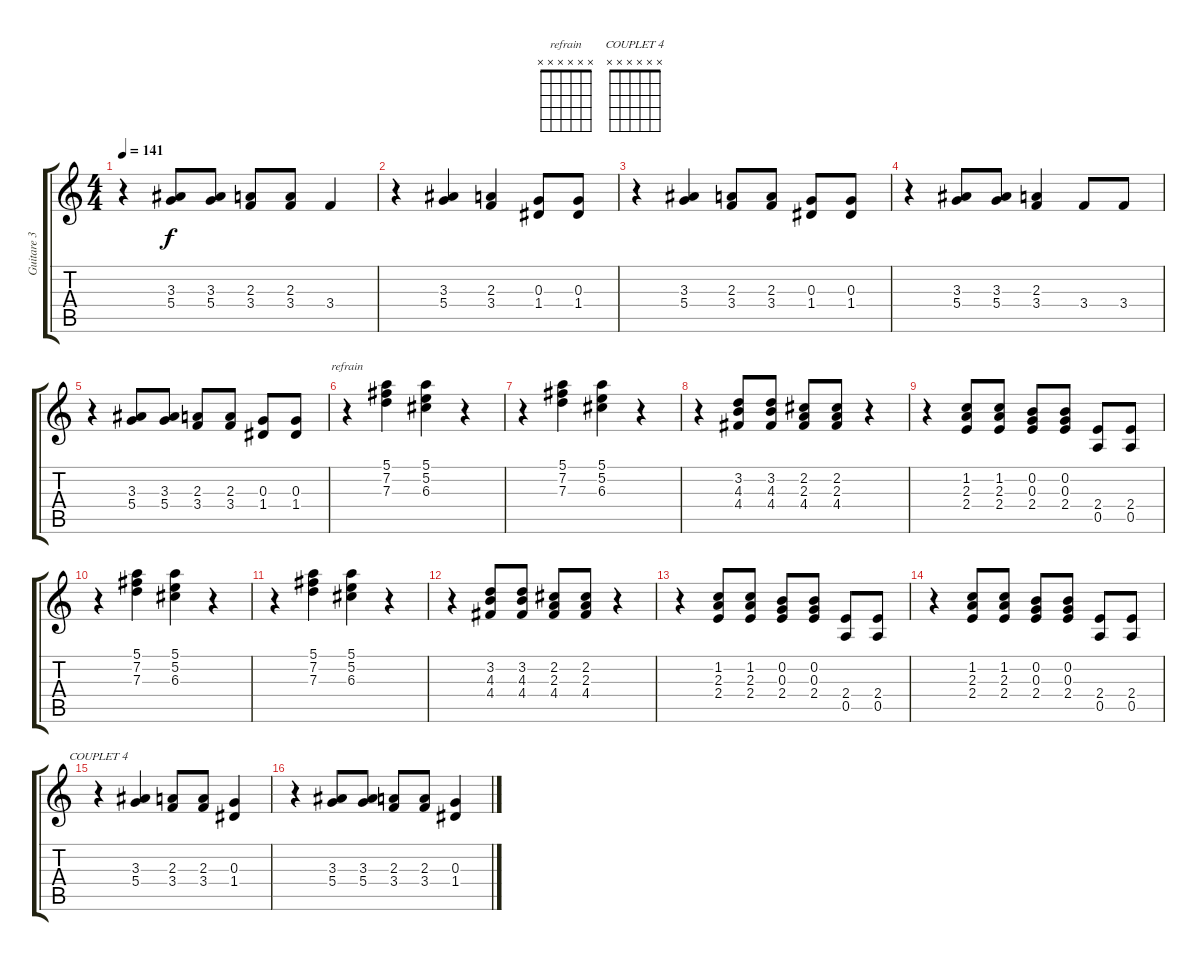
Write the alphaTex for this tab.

\track ("Guitare 3" "Guitare 3") {instrument distortionguitar}
\staff {score tabs}
\tuning (E4 B3 G3 D3 A2 E2) {hide}
\chord ("refrain" x x x x x x) {firstfret 0}
\chord ("COUPLET 4" x x x x x x) {firstfret 0}
\ts (4 4)
\tempo 141
\clef g2
\ks c
r.4{dy f} (3.3 5.4).8 (3.3 5.4).8 (2.3 3.4).8 (2.3 3.4).8 3.4.4 |
r.4 (3.3 5.4).4 (2.3 3.4).4 (0.3 1.4).8 (0.3 1.4).8 |
r.4 (3.3 5.4).4 (2.3 3.4).8 (2.3 3.4).8 (0.3 1.4).8 (0.3 1.4).8 |
r.4 (3.3 5.4).8 (3.3 5.4).8 (2.3 3.4).4 3.4.8 3.4.8 |
r.4 (3.3 5.4).8 (3.3 5.4).8 (2.3 3.4).8 (2.3 3.4).8 (0.3 1.4).8 (0.3 1.4).8 |
r.4{ch "refrain"} (5.1 7.2 7.3).4 (5.1 5.2 6.3).4 r.4 |
r.4 (5.1 7.2 7.3).4 (5.1 5.2 6.3).4 r.4 |
r.4 (3.2 4.3 4.4).8 (3.2 4.3 4.4).8 (2.2 2.3 4.4).8 (2.2 2.3 4.4).8 r.4 |
r.4 (1.2 2.3 2.4).8 (1.2 2.3 2.4).8 (0.2 0.3 2.4).8 (0.2 0.3 2.4).8 (2.4 0.5).8 (2.4 0.5).8 |
r.4 (5.1 7.2 7.3).4 (5.1 5.2 6.3).4 r.4 |
r.4 (5.1 7.2 7.3).4 (5.1 5.2 6.3).4 r.4 |
r.4 (3.2 4.3 4.4).8 (3.2 4.3 4.4).8 (2.2 2.3 4.4).8 (2.2 2.3 4.4).8 r.4 |
r.4 (1.2 2.3 2.4).8 (1.2 2.3 2.4).8 (0.2 0.3 2.4).8 (0.2 0.3 2.4).8 (2.4 0.5).8 (2.4 0.5).8 |
r.4 (1.2 2.3 2.4).8 (1.2 2.3 2.4).8 (0.2 0.3 2.4).8 (0.2 0.3 2.4).8 (2.4 0.5).8 (2.4 0.5).8 |
r.4{ch "COUPLET 4"} (3.3 5.4).4 (2.3 3.4).8 (2.3 3.4).8 (0.3 1.4).4 |
r.4 (3.3 5.4).8 (3.3 5.4).8 (2.3 3.4).8 (2.3 3.4).8 (0.3 1.4).4
